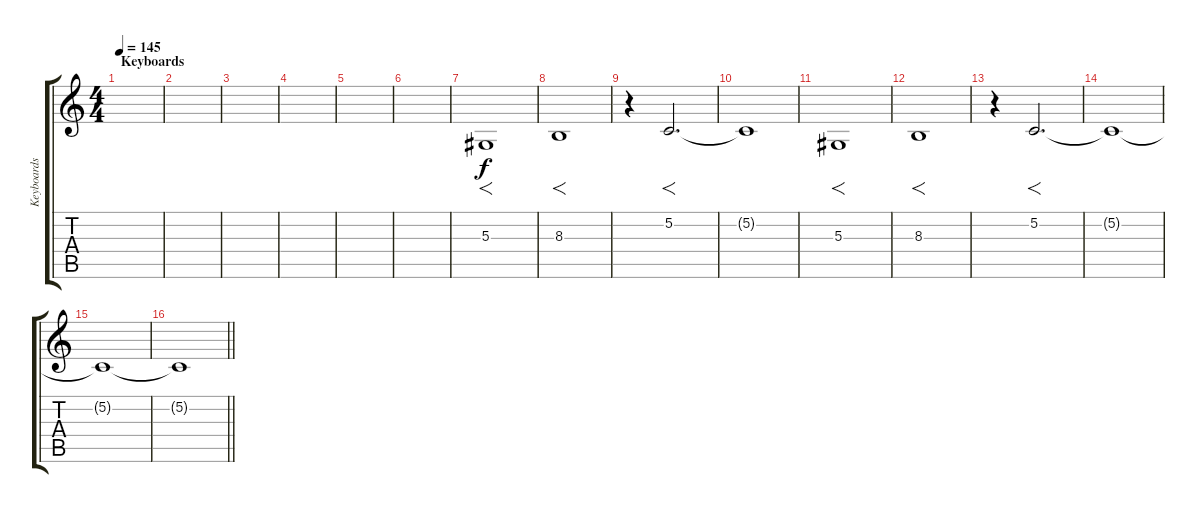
\track ("Keyboards 3" "Keyboards ") {instrument choiraahs}
\staff {score tabs}
\tuning (C4 G3 Eb3 Bb2 F2 C2) {hide}
\ts (4 4)
\section ("" "Keyboards")
\tempo 145
\tempo 110
\tempo 145
\clef g2
\ks c
|
|
|
|
|
|
5.3.1{f} |
8.3.1{f} |
r.4 5.2.2{f d} |
5.2{t}.1 |
5.3.1{f} |
8.3.1{f} |
r.4 5.2.2{f d} |
5.2{t}.1 |
5.2{t}.1 |
\barLineRight lightlight
5.2{t}.1
